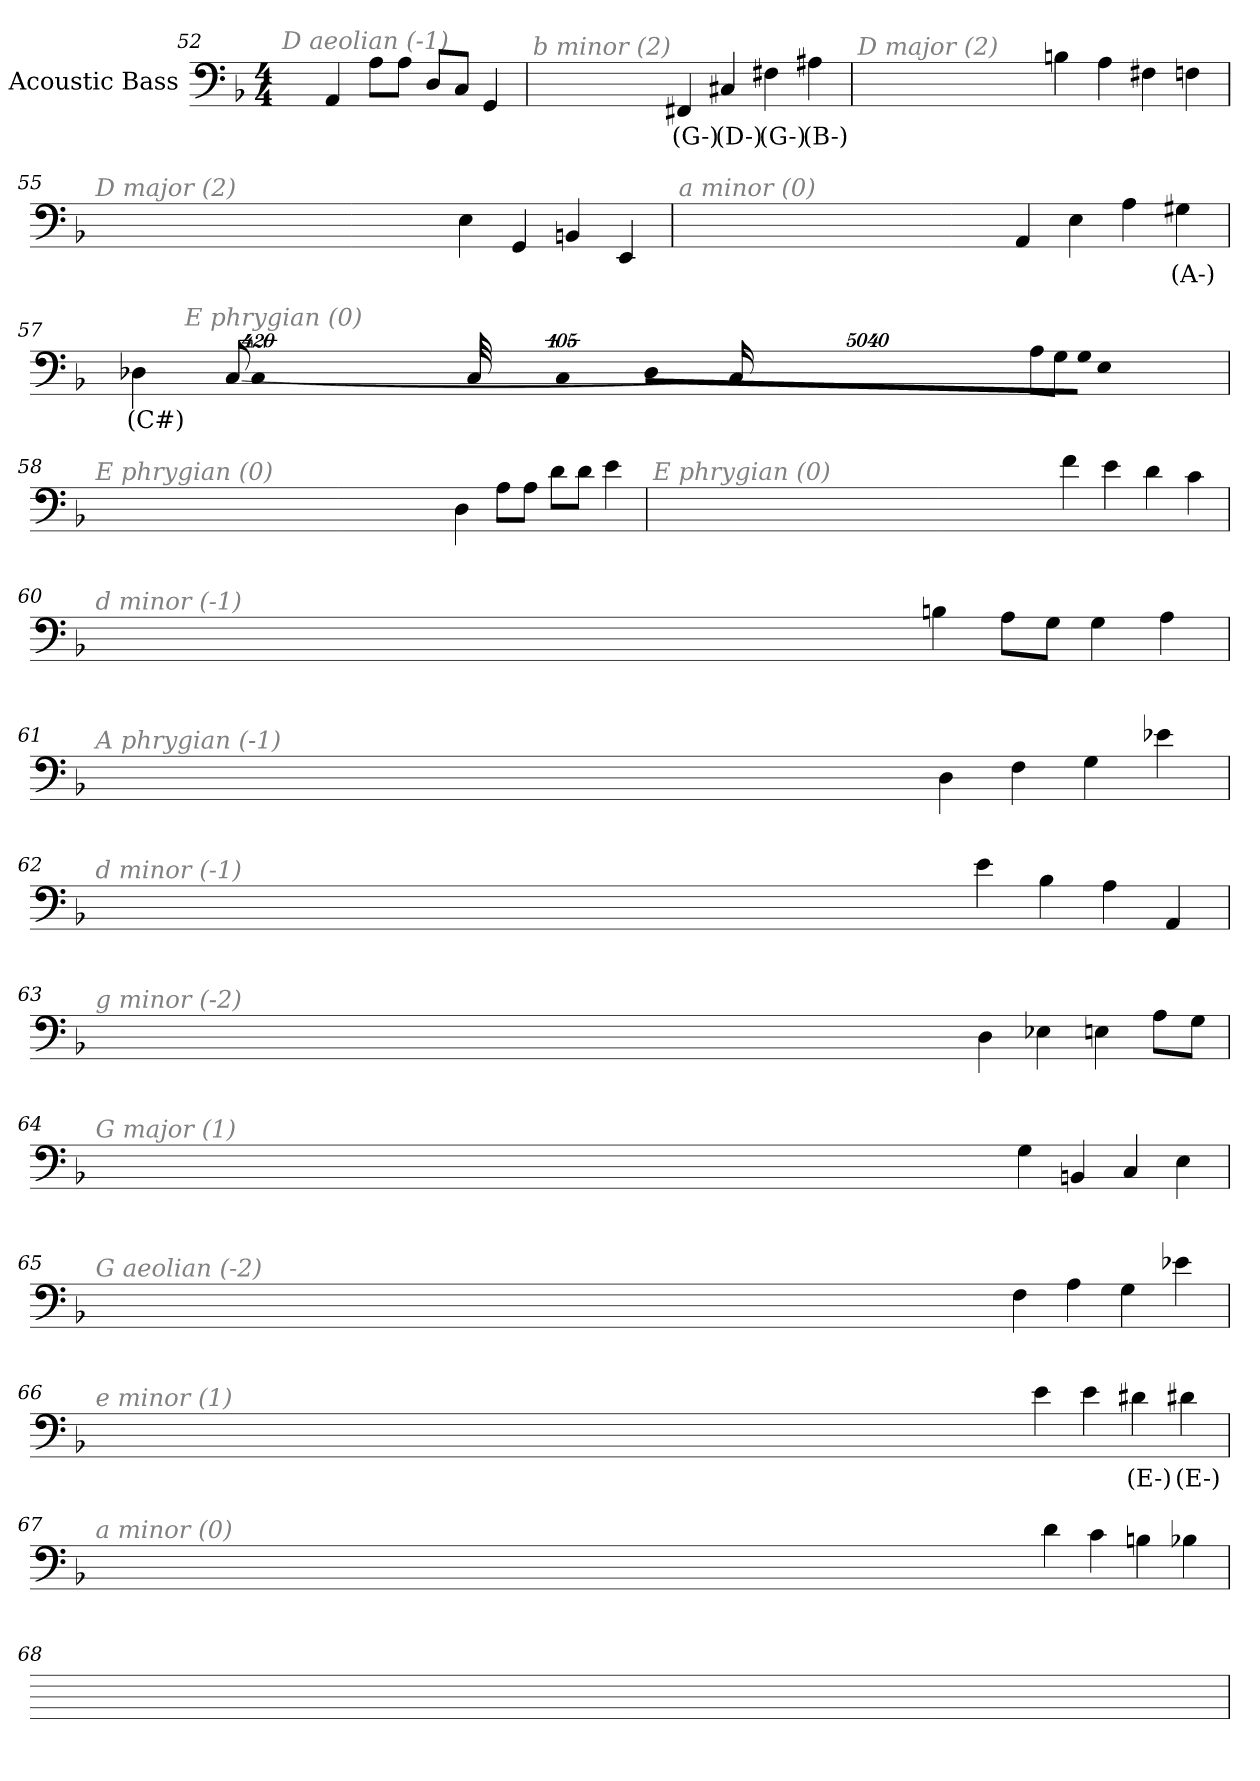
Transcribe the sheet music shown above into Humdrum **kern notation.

**kern	**text
*part1	*part1
*staff1	*staff1
*I"Acoustic Bass	*
*clefF4	*
*ITrd7c12	*
*k[b-]	*
*F:	*
*M4/4	*
=52	=52
!LO:TX:i:color=#808080:t=D aeolian (-1)	!
4AAA	.
8AAL	.
8AAJ	.
8DDL	.
8CCJ	.
4GGG	.
=53	=53
!LO:TX:i:color=#808080:t=b minor (2)	!
4FFF#Xi	(G-)
4CC#Xi	(D-)
4FF#Xi	(G-)
4AA#Xi	(B-)
=54	=54
!LO:TX:i:color=#808080:t=D major (2)	!
4BBn	.
4AA	.
4FF#X	.
4FFn	.
=55	=55
!LO:TX:i:color=#808080:t=D major (2)	!
4EE	.
4GGG	.
4BBBn	.
4EEE	.
=56	=56
!LO:TX:i:color=#808080:t=a minor (0)	!
4AAA	.
4EE	.
4AA	.
4GG#Xi	(A-)
=57	=57
!LO:TX:i:color=#808080:t=E phrygian (0)	!
8AAL	.
8GGJ	.
!LO:N:vis=8	!
40320%3347GGL	.
!LO:N:vis=8	!
40320%3347EE	.
!LO:N:vis=8	!
40320%3347DDJ	.
!LO:N:vis=1024	!
[13440%13CC	.
8CC_	.
16CC_	.
32CC_	.
!LO:N:vis=1024%31	!
13440%407CC]	.
4DD-Xi	(C#)
=58	=58
!LO:TX:i:color=#808080:t=E phrygian (0)	!
4DD	.
8AAL	.
8AAJ	.
8DL	.
8DJ	.
4E	.
=59	=59
!LO:TX:i:color=#808080:t=E phrygian (0)	!
4F	.
4E	.
4D	.
4C	.
=60	=60
!LO:TX:i:color=#808080:t=d minor (-1)	!
4BBn	.
8AAL	.
8GGJ	.
4GG	.
4AA	.
=61	=61
!LO:TX:i:color=#808080:t=A phrygian (-1)	!
4DD	.
4FF	.
4GG	.
4E-X	.
=62	=62
!LO:TX:i:color=#808080:t=d minor (-1)	!
4E	.
4BB-	.
4AA	.
4AAA	.
=63	=63
!LO:TX:i:color=#808080:t=g minor (-2)	!
4DD	.
4EE-X	.
4EEn	.
8AAL	.
8GGJ	.
=64	=64
!LO:TX:i:color=#808080:t=G major (1)	!
4GG	.
4BBBn	.
4CC	.
4EE	.
=65	=65
!LO:TX:i:color=#808080:t=G aeolian (-2)	!
4FF	.
4AA	.
4GG	.
4E-X	.
=66	=66
!LO:TX:i:color=#808080:t=e minor (1)	!
4E	.
4E	.
4D#Xi	(E-)
4D#Xi	(E-)
=67	=67
!LO:TX:i:color=#808080:t=a minor (0)	!
4D	.
4C	.
4BBn	.
4BB-X	.
=68	=68
!LO:TX:i:color=#808080:t=d minor (-1)	!
8AAL	.
8GGJ	.
!LO:N:vis=8	!
40320%3347GGL	.
!LO:N:vis=8	!
40320%3347EE	.
!LO:N:vis=8	!
40320%3347AAAJ	.
!LO:N:vis=1024	!
[13440%13DD	.
8DD_	.
16DD_	.
32DD_	.
!LO:N:vis=1024%31	!
13440%407DD]	.
8AAL	.
8GGJ	.
=	=
*-	*-
